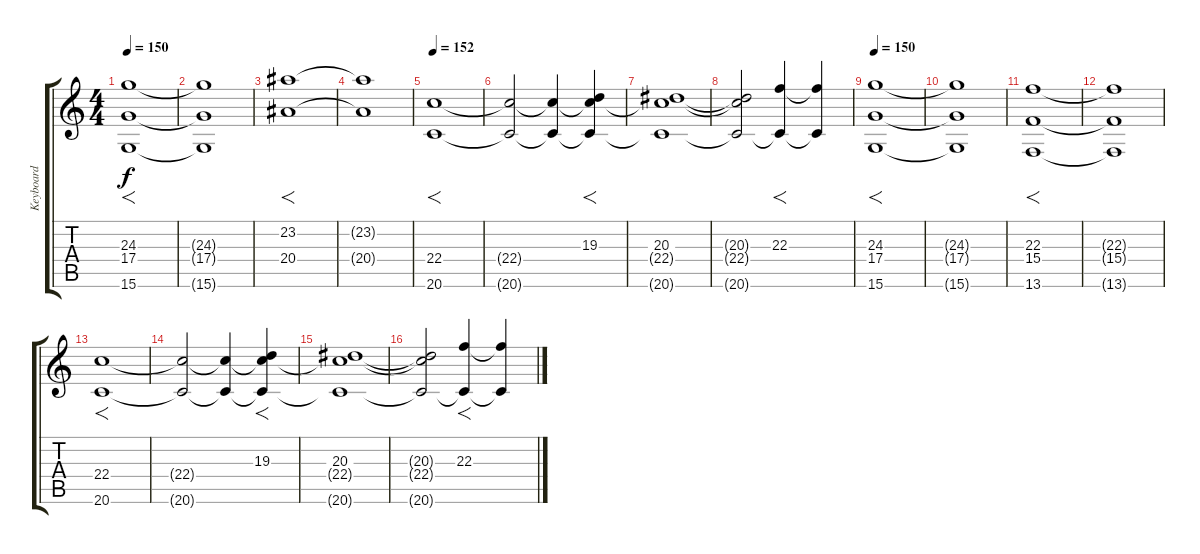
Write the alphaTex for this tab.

\track ("Keyboard" "Keyboard") {instrument stringensemble1}
\staff {score tabs}
\tuning (E4 B3 G3 D3 A2 E2) {hide}
\ts (4 4)
\tempo 150
\clef g2
\ks c
(24.3 17.4 15.6).1{f dy f} |
(24.3{t} 17.4{t} 15.6{t}).1 |
(23.2 20.4).1{f} |
(23.2{t} 20.4{t}).1 |
\tempo 152
(22.4 20.6).1{f} |
(22.4{t} 20.6{t}).2 (22.4{t} 20.6{t}).4 (19.3 22.4{t} 20.6{t}).4{f} |
(20.3 22.4{t} 20.6{t}).1 |
(20.3{t} 22.4{t} 20.6{t}).2 (22.3 20.6{t}).4{f} (22.3{t} 20.6{t}).4 |
\tempo 150
(24.3 17.4 15.6).1{f} |
(24.3{t} 17.4{t} 15.6{t}).1 |
(22.3 15.4 13.6).1{f} |
(22.3{t} 15.4{t} 13.6{t}).1 |
(22.4 20.6).1{f} |
(22.4{t} 20.6{t}).2 (22.4{t} 20.6{t}).4 (19.3 22.4{t} 20.6{t}).4{f} |
(20.3 22.4{t} 20.6{t}).1 |
(20.3{t} 22.4{t} 20.6{t}).2 (22.3 20.6{t}).4{f} (22.3{t} 20.6{t}).4
